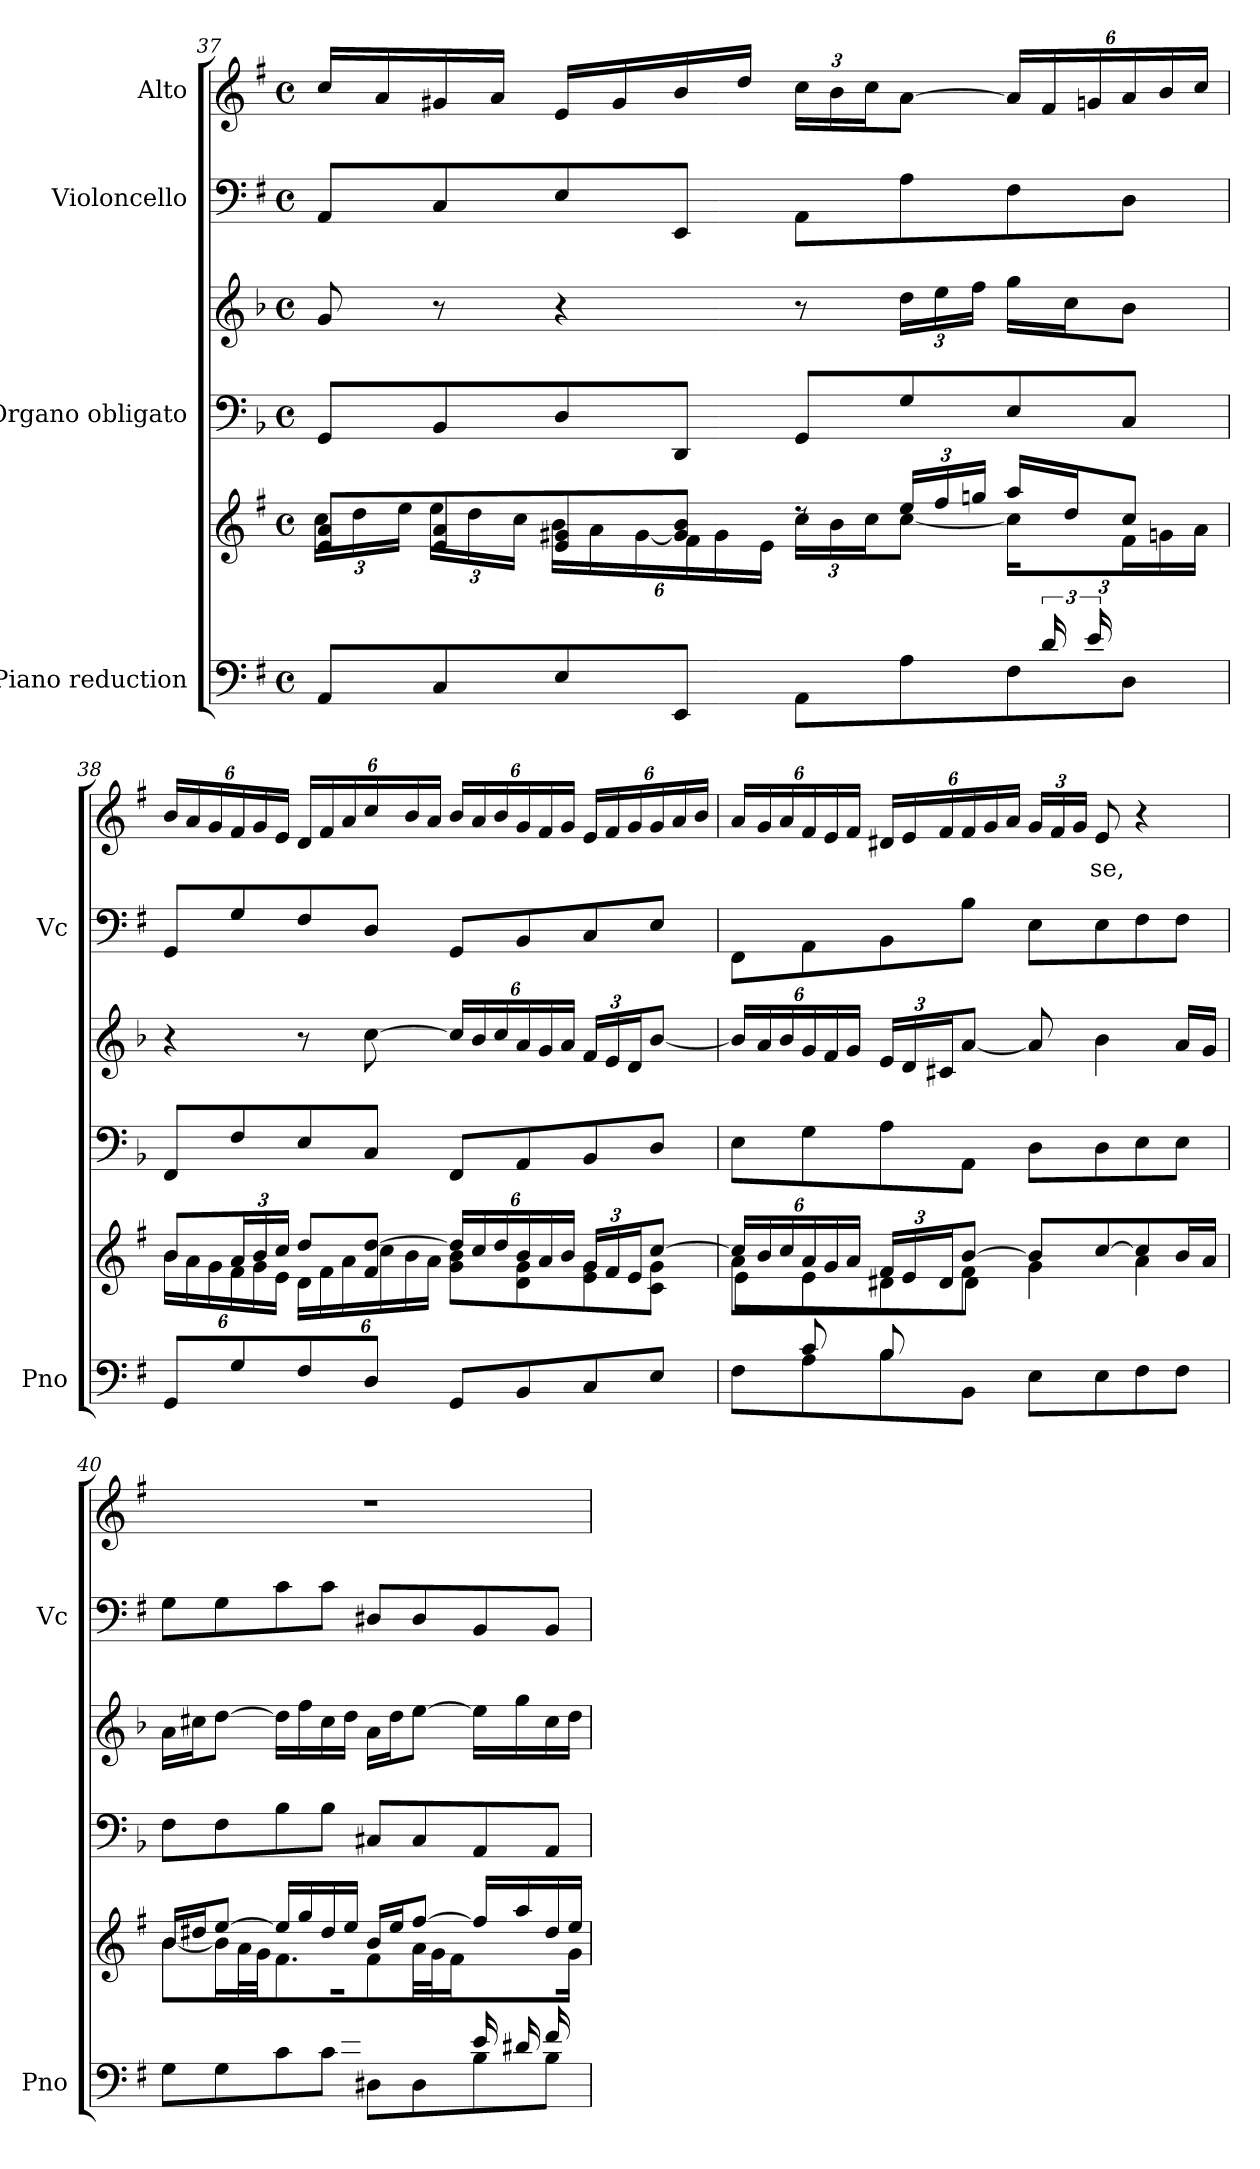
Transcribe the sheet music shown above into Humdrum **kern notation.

**kern	**kern	**kern	**kern	**kern	**kern	**text
*part4	*part4	*part3	*part3	*part2	*part1	*part1
*staff6	*staff5	*staff4	*staff3	*staff2	*staff1	*staff1
*I"Piano reduction	*	*I"Organo obligato	*	*I"Violoncello	*I"Alto	*
*I'Pno	*	*	*	*I'Vc	*	*
!!LO:LB:g=z
*clefF4	*clefG2	*clefF4	*clefG2	*clefF4	*clefG2	*
*	*	*ITrd-1c-2	*ITrd-1c-2	*	*	*
*k[f#]	*k[f#]	*k[f#]	*k[f#]	*k[f#]	*k[f#]	*
*M4/4	*M4/4	*M4/4	*M4/4	*M4/4	*M4/4	*
*met(c)	*met(c)	*met(c)	*met(c)	*met(c)	*met(c)	*
=37	=37	=37	=37	=37	=37	=37
*^	*^	*	*	*	*	*
*	*	*	*Xbrackettup	*	*	*	*	*
24%19ryy	8AA/L	8e/ 8a/L	24cc\LL	8AA/L	8a/	8AA/L	16cc/LL	.
.	.	.	24dd\	.	.	.	.	.
.	.	.	.	.	.	.	16a/	.
.	.	.	24ee\JJ	.	.	.	.	.
.	8C/	8e/ 8a/	24ee\LL	8C/	8r	8C/	16g#X/	.
.	.	.	24dd\	.	.	.	.	.
.	.	.	.	.	.	.	16a/JJ	.
.	.	.	24cc\JJ	.	.	.	.	.
.	8E/	8e/ 8g#X/	24b\LL	8E/	4r	8E/	16e/LL	.
.	.	.	24a\	.	.	.	.	.
.	.	.	.	.	.	.	16g#/	.
.	.	.	[24g#\	.	.	.	.	.
.	8EE/J	8g#/] 8b/J	24f#\	8EE/J	.	8EE/J	16b/	.
.	.	.	24g#\	.	.	.	.	.
.	.	.	.	.	.	.	16dd/JJ	.
.	.	.	24e\JJ	.	.	.	.	.
*	*	*	*	*	*	*	*Xbrackettup	*
.	8AA\L	8rdd	24cc\LL	8AA/L	8r	8AA\L	24cc\LL	.
.	.	.	24b\	.	.	.	24b\	.
.	.	.	24cc\J	.	.	.	24cc\J	.
*	*	*	*	*	*Xbrackettup	*	*	*
.	8A\	24ee/LL	[8cc\J	8A/	24ee\LL	8A\	[8a\J	.
.	.	24ff#/	.	.	24ff#\	.	.	.
.	.	24ggn/JJ	.	.	24gg\JJ	.	.	.
.	8F#\	16aa/LL	24cc\LL]	8F#/	16aa\LL	8F#\	24a/LL]	.
24d/	.	.	12ryy	.	.	.	24f#/	.
.	.	16dd/J	.	.	16dd\J	.	.	.
24e/	.	.	.	.	.	.	24gn/	.
8ryy	8D\J	8cc/J	24f#\	8D/J	8cc\J	8D\J	24a/	.
.	.	.	24gn\	.	.	.	24b/	.
.	.	.	24a\JJ	.	.	.	24cc/JJ	.
*v	*v	*	*	*	*	*	*	*
=38	=38	=38	=38	=38	=38	=38	=38
8GG/L	8b/L	24b\LL	8GG/L	4r	8GG/L	24b/LL	.
.	.	24a\	.	.	.	24a/	.
.	.	24g\	.	.	.	24g/	.
8G/	24a/L	24f#\	8G/	.	8G/	24f#/	.
.	24b/	24g\	.	.	.	24g/	.
.	24cc/JJ	24e\JJ	.	.	.	24e/JJ	.
8F#/	8dd/L	24d\LL	8F#/	8r	8F#/	24d/LL	.
.	.	24f#\	.	.	.	24f#/	.
.	.	24a\	.	.	.	24a/	.
8D/J	8f#/ [8dd/J	24cc\	8D/J	[8dd\	8D/J	24cc/	.
.	.	24b\	.	.	.	24b/	.
.	.	24a\JJ	.	.	.	24a/JJ	.
8GG/L	24dd/LL]	8g\ 8b\L	8GG/L	24dd/LL]	8GG/L	24b/LL	.
.	24cc/	.	.	24cc/	.	24a/	.
.	24dd/	.	.	24dd/	.	24b/	.
8BB/	24b/	8d\ 8g\	8BB/	24b/	8BB/	24g/	.
.	24a/	.	.	24a/	.	24f#/	.
.	24b/JJ	.	.	24b/JJ	.	24g/JJ	.
8C/	24g/LL	8e\ 8g\	8C/	24g/LL	8C/	24e/LL	.
.	24f#/	.	.	24f#/	.	24f#/	.
.	24e/J	.	.	24e/J	.	24g/	.
8E/J	[8cc/J	8c\ 8g\J	8E/J	[8cc/J	8E/J	24g/	.
.	.	.	.	.	.	24a/	.
.	.	.	.	.	.	24b/JJ	.
!!LO:PB:g=z
=39	=39	=39	=39	=39	=39	=39	=39
*^	*	*^	*	*	*	*	*
8ryy	8F#\L	24cc/LL]	8a\L	8e\L	8F#\L	24cc/LL]	8FF#\L	24a/LL	.
.	.	24b/	.	.	.	24b/	.	24g/	.
.	.	24cc/	.	.	.	24cc/	.	24a/	.
8c/	8A\	24a/	8e\	4ryy	8A\	24a/	8AA\	24f#/	.
.	.	24g/	.	.	.	24g/	.	24e/	.
.	.	24a/JJ	.	.	.	24a/JJ	.	24f#/JJ	.
8B/	8B\	24f#/LL	8d#X\	.	8B\	24f#/LL	8BB\	24d#X/LL	.
.	.	24e/	.	.	.	24e/	.	24e/	.
.	.	24d#/J	.	.	.	24d#X/J	.	24f#/	.
2ryy	8BB\J	[8b/J	8f#\J	8d#\J	8BB\J	[8b/J	8B\J	24f#/	.
.	.	.	.	.	.	.	.	24g/	.
.	.	.	.	.	.	.	.	24a/JJ	.
.	8E\L	8b/L]	4g\	2ryy	8E\L	8b/]	8E\L	24g/LL	.
.	.	.	.	.	.	.	.	24f#/	.
.	.	.	.	.	.	.	.	24g/JJ	.
!	!	!	!	!	!	!	!	!	!LO:LY:b
.	8E\	[8cc/	.	.	8E\	4cc\	8E\	8e/	-se,
.	8F#\	8cc/]	4a\	.	8F#\	.	8F#\	4r	.
8ryy	8F#\J	16b/L	.	.	8F#\J	16b/LL	8F#\J	.	.
.	.	16a/JJ	.	.	.	16a/JJ	.	.	.
*	*	*	*v	*v	*	*	*	*	*
=40	=40	=40	=40	=40	=40	=40	=40	=40
4..ryy	8G\L	16b/LL	[8b\L	8G\L	16b\LL	8G\L	1r	.
.	.	16dd#X/J	.	.	16dd#X\J	.	.	.
.	8G\	[8ee/J	16b\L]	8G\	[8ee\J	8G\	.	.
.	.	.	32a\L	.	.	.	.	.
.	.	.	32g\JJJ	.	.	.	.	.
.	8c\	16ee/LL]	8.f#\L	8c\	16ee\LL]	8c\	.	.
.	.	16gg/	.	.	16gg\	.	.	.
.	8c\J	16dd#/	.	8c\J	16dd#\	8c\J	.	.
16e/Jk	.	16ee/JJ	16ryy	.	16ee\JJ	.	.	.
4ryy	8D#X\L	16b/LL	8f#\L	8D#X/L	16b\LL	8D#X/L	.	.
.	.	16ee/J	.	.	16ee\J	.	.	.
.	8D#\	[8ff#/J	32a\LL	8D#/	[8ff#\J	8D#/	.	.
.	.	.	32g\J	.	.	.	.	.
.	.	.	16f#\JJ	.	.	.	.	.
16e/LL	8B\	16ff#/LL]	8.ryy	8BB/	16ff#\LL]	8BB/	.	.
16d#X/	.	16aa/	.	.	16aa\	.	.	.
16f#/	8B\J	16dd#/	.	8BB/J	16dd#\	8BB/J	.	.
16ryy	.	16ee/JJ	16g\JJ	.	16ee\JJ	.	.	.
*v	*v	*	*	*	*	*	*	*
*	*v	*v	*	*	*	*	*
=	=	=	=	=	=	=
*-	*-	*-	*-	*-	*-	*-
